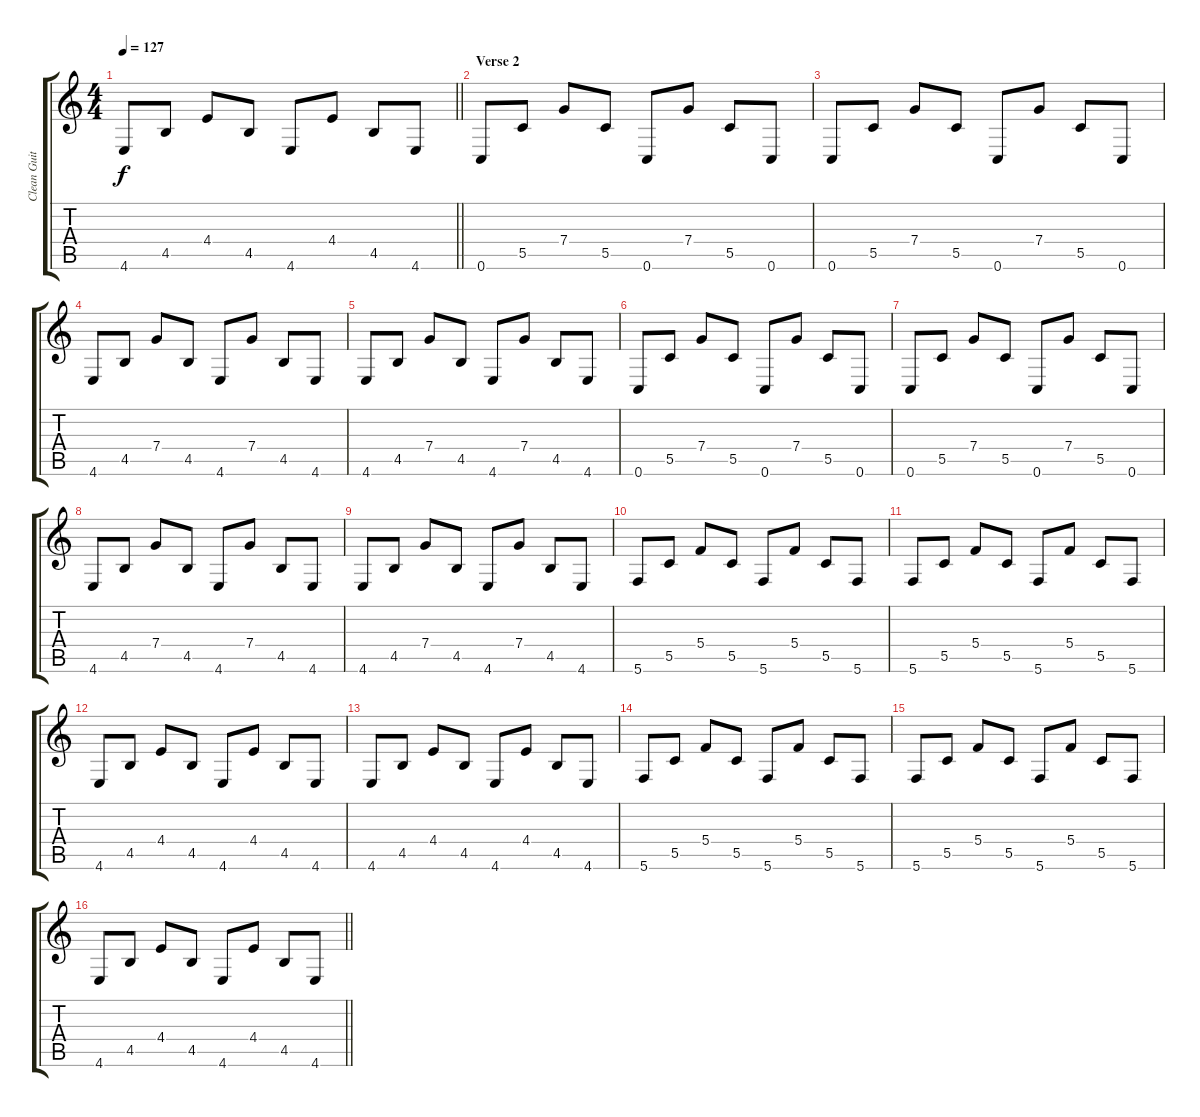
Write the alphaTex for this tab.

\track ("Clean Guitar" "Clean Guit") {instrument electricguitarclean}
\staff {score tabs}
\tuning (D4 A3 F3 C3 G2 C2) {hide}
\ts (4 4)
\tempo 127
\clef g2
\barLineRight lightlight
\ks c
4.6.8{dy f} 4.5.8 4.4.8 4.5.8 4.6.8 4.4.8 4.5.8 4.6.8 |
\section ("" "Verse 2")
0.6.8 5.5.8 7.4.8 5.5.8 0.6.8 7.4.8 5.5.8 0.6.8 |
0.6.8 5.5.8 7.4.8 5.5.8 0.6.8 7.4.8 5.5.8 0.6.8 |
4.6.8 4.5.8 7.4.8 4.5.8 4.6.8 7.4.8 4.5.8 4.6.8 |
4.6.8 4.5.8 7.4.8 4.5.8 4.6.8 7.4.8 4.5.8 4.6.8 |
0.6.8 5.5.8 7.4.8 5.5.8 0.6.8 7.4.8 5.5.8 0.6.8 |
0.6.8 5.5.8 7.4.8 5.5.8 0.6.8 7.4.8 5.5.8 0.6.8 |
4.6.8 4.5.8 7.4.8 4.5.8 4.6.8 7.4.8 4.5.8 4.6.8 |
4.6.8 4.5.8 7.4.8 4.5.8 4.6.8 7.4.8 4.5.8 4.6.8 |
5.6.8 5.5.8 5.4.8 5.5.8 5.6.8 5.4.8 5.5.8 5.6.8 |
5.6.8 5.5.8 5.4.8 5.5.8 5.6.8 5.4.8 5.5.8 5.6.8 |
4.6.8 4.5.8 4.4.8 4.5.8 4.6.8 4.4.8 4.5.8 4.6.8 |
4.6.8 4.5.8 4.4.8 4.5.8 4.6.8 4.4.8 4.5.8 4.6.8 |
5.6.8 5.5.8 5.4.8 5.5.8 5.6.8 5.4.8 5.5.8 5.6.8 |
5.6.8 5.5.8 5.4.8 5.5.8 5.6.8 5.4.8 5.5.8 5.6.8 |
\barLineRight lightlight
4.6.8 4.5.8 4.4.8 4.5.8 4.6.8 4.4.8 4.5.8 4.6.8
